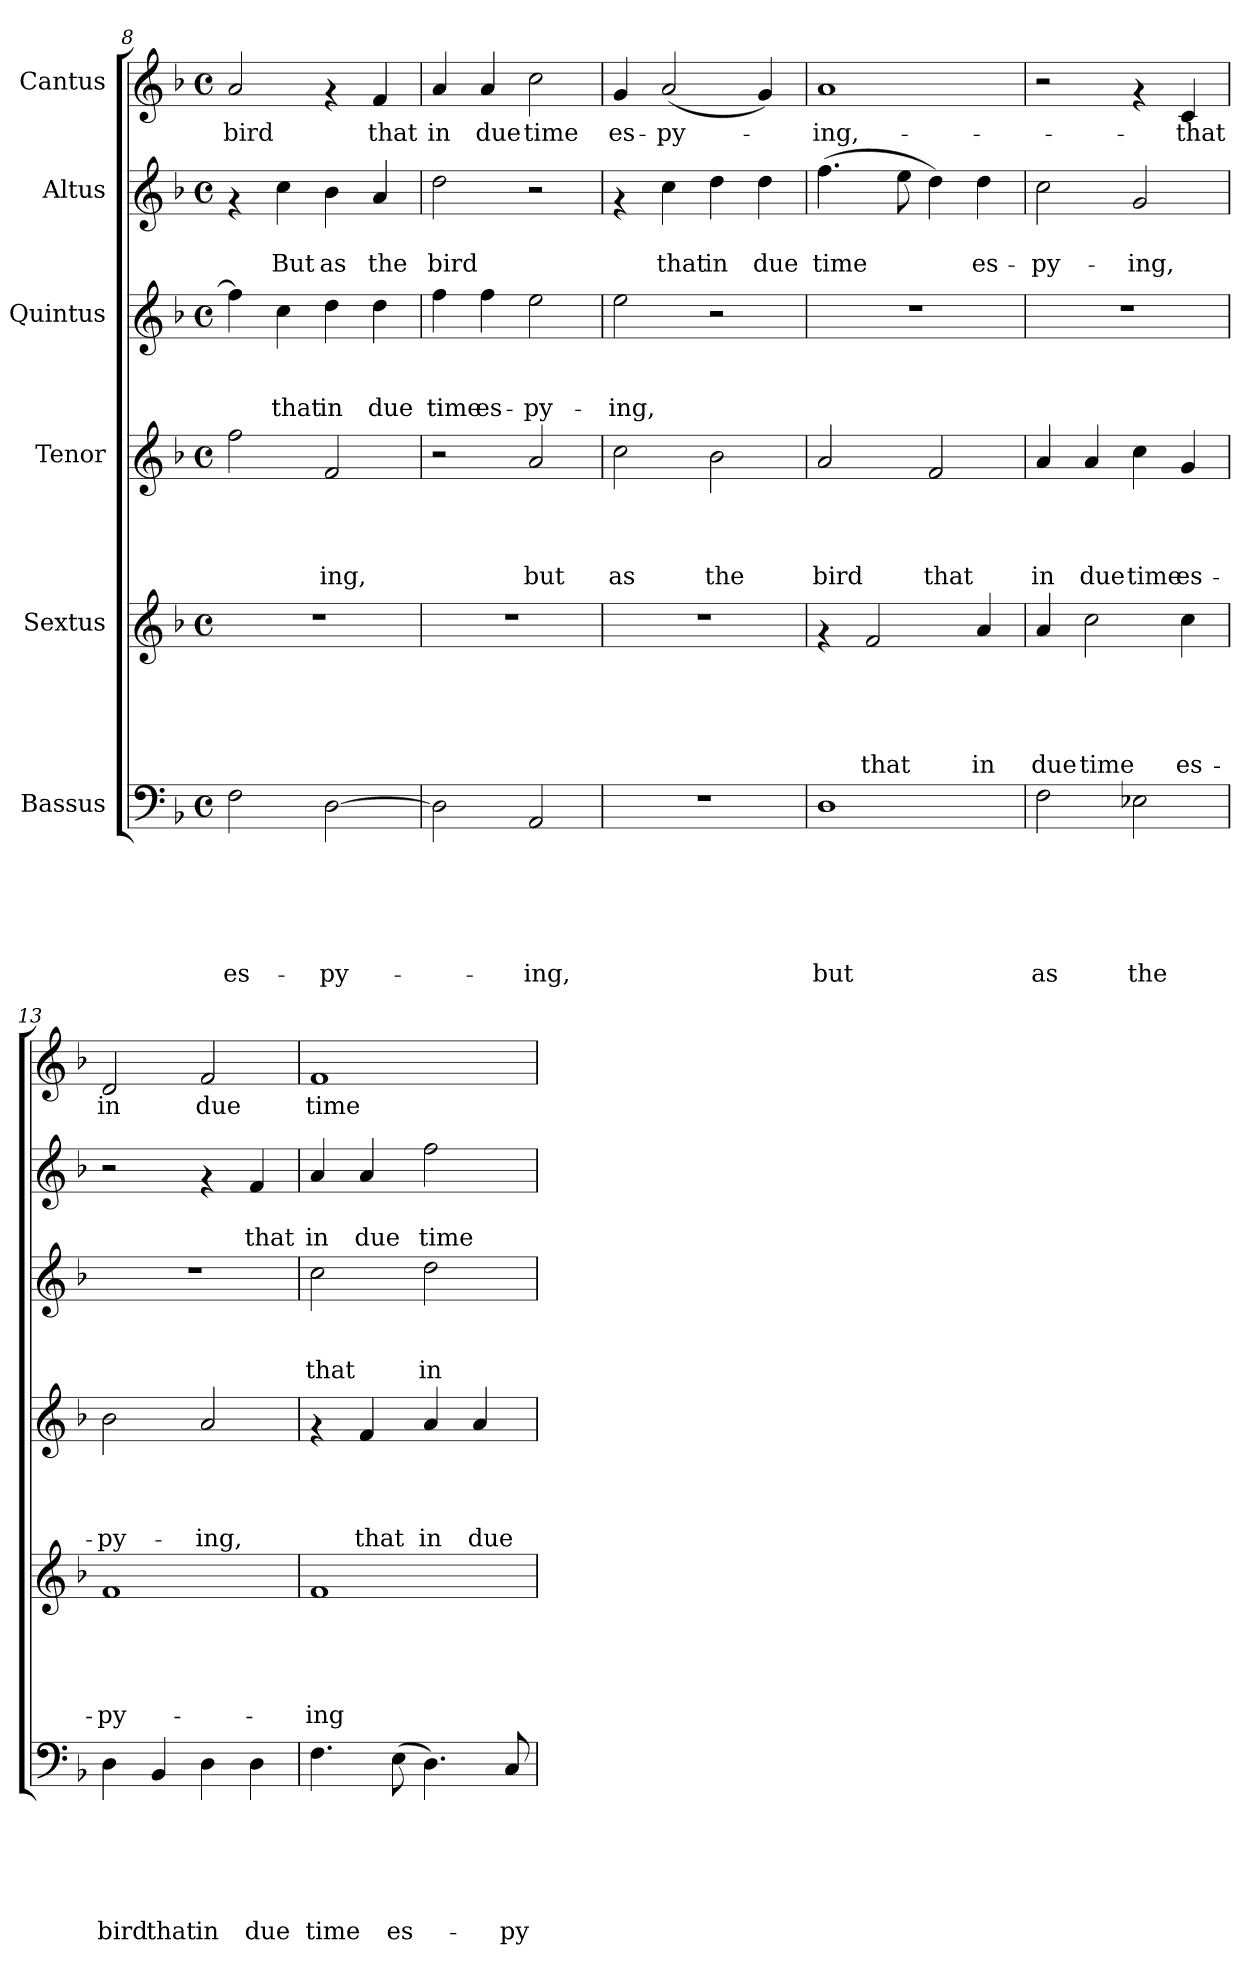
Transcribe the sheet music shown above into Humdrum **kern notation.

**kern	**text	**text	**text	**text	**text	**text	**kern	**text	**text	**text	**text	**text	**kern	**text	**text	**text	**text	**kern	**text	**text	**text	**kern	**text	**text	**kern	**text
*part6	*part6	*part6	*part6	*part6	*part6	*part6	*part5	*part5	*part5	*part5	*part5	*part5	*part4	*part4	*part4	*part4	*part4	*part3	*part3	*part3	*part3	*part2	*part2	*part2	*part1	*part1
*staff6	*staff6	*staff6	*staff6	*staff6	*staff6	*staff6	*staff5	*staff5	*staff5	*staff5	*staff5	*staff5	*staff4	*staff4	*staff4	*staff4	*staff4	*staff3	*staff3	*staff3	*staff3	*staff2	*staff2	*staff2	*staff1	*staff1
*I"Bassus	*	*	*	*	*	*	*I"Sextus	*	*	*	*	*	*I"Tenor	*	*	*	*	*I"Quintus	*	*	*	*I"Altus	*	*	*I"Cantus	*
*clefF4	*	*	*	*	*	*	*clefG2	*	*	*	*	*	*clefG2	*	*	*	*	*clefG2	*	*	*	*clefG2	*	*	*clefG2	*
*k[b-]	*	*	*	*	*	*	*k[b-]	*	*	*	*	*	*k[b-]	*	*	*	*	*k[b-]	*	*	*	*k[b-]	*	*	*k[b-]	*
*F:	*	*	*	*	*	*	*F:	*	*	*	*	*	*F:	*	*	*	*	*F:	*	*	*	*F:	*	*	*F:	*
*M4/4	*	*	*	*	*	*	*M4/4	*	*	*	*	*	*M4/4	*	*	*	*	*M4/4	*	*	*	*M4/4	*	*	*M4/4	*
*met(c)	*	*	*	*	*	*	*met(c)	*	*	*	*	*	*met(c)	*	*	*	*	*met(c)	*	*	*	*met(c)	*	*	*met(c)	*
=8	=8	=8	=8	=8	=8	=8	=8	=8	=8	=8	=8	=8	=8	=8	=8	=8	=8	=8	=8	=8	=8	=8	=8	=8	=8	=8
!	!	!	!	!	!	!LO:LY:b	!	!	!	!	!	!	!	!	!	!	!	!	!	!	!	!	!	!	!	!LO:LY:b
2F\	.	.	.	.	.	es-	1r	.	.	.	.	.	2ff\	.	.	.	.	4ff\]	.	.	.	4rf	.	.	2a/	bird
!	!	!	!	!	!	!	!	!	!	!	!	!	!	!	!	!	!	!	!	!	!LO:LY:b	!	!	!LO:LY:b	!	!
.	.	.	.	.	.	.	.	.	.	.	.	.	.	.	.	.	.	4cc\	.	.	that	4cc\	.	But	.	.
!	!	!	!	!	!	!LO:LY:b	!	!	!	!	!	!	!	!	!	!	!LO:LY:b	!	!	!	!LO:LY:b	!	!	!LO:LY:b	!	!
[>2D\	.	.	.	.	.	-py-	.	.	.	.	.	.	2f/	.	.	.	-ing,	4dd\	.	.	in	4b-\	.	as	4rf	.
!	!	!	!	!	!	!	!	!	!	!	!	!	!	!	!	!	!	!	!	!	!LO:LY:b	!	!	!LO:LY:b	!	!LO:LY:b
.	.	.	.	.	.	.	.	.	.	.	.	.	.	.	.	.	.	4dd\	.	.	due	4a/	.	the	4f/	that
=9	=9	=9	=9	=9	=9	=9	=9	=9	=9	=9	=9	=9	=9	=9	=9	=9	=9	=9	=9	=9	=9	=9	=9	=9	=9	=9
!	!	!	!	!	!	!	!	!	!	!	!	!	!	!	!	!	!	!	!	!	!LO:LY:b	!	!	!LO:LY:b	!	!LO:LY:b
2D\]	.	.	.	.	.	.	1r	.	.	.	.	.	2r	.	.	.	.	4ff\	.	.	time	2dd\	.	bird	4a/	in
!	!	!	!	!	!	!	!	!	!	!	!	!	!	!	!	!	!	!	!	!	!LO:LY:b	!	!	!	!	!LO:LY:b
.	.	.	.	.	.	.	.	.	.	.	.	.	.	.	.	.	.	4ff\	.	.	es-	.	.	.	4a/	due
!	!	!	!	!	!	!LO:LY:b	!	!	!	!	!	!	!	!	!	!	!LO:LY:b	!	!	!	!LO:LY:b	!	!	!	!	!LO:LY:b
2AA/	.	.	.	.	.	-ing,	.	.	.	.	.	.	2a/	.	.	.	but	2ee\	.	.	-py-	2r	.	.	2cc\	time
=10	=10	=10	=10	=10	=10	=10	=10	=10	=10	=10	=10	=10	=10	=10	=10	=10	=10	=10	=10	=10	=10	=10	=10	=10	=10	=10
!	!	!	!	!	!	!	!	!	!	!	!	!	!	!	!	!	!LO:LY:b	!	!	!	!LO:LY:b	!	!	!	!	!LO:LY:b
1r	.	.	.	.	.	.	1r	.	.	.	.	.	2cc\	.	.	.	as	2ee\	.	.	-ing,	4rf	.	.	4g/	es-
!	!	!	!	!	!	!	!	!	!	!	!	!	!	!	!	!	!	!	!	!	!	!	!	!LO:LY:b	!	!LO:LY:b
.	.	.	.	.	.	.	.	.	.	.	.	.	.	.	.	.	.	.	.	.	.	4cc\	.	that	(<2a/	-py-
!	!	!	!	!	!	!	!	!	!	!	!	!	!	!	!	!	!LO:LY:b	!	!	!	!	!	!	!LO:LY:b	!	!
.	.	.	.	.	.	.	.	.	.	.	.	.	2b-\	.	.	.	the	2r	.	.	.	4dd\	.	in	.	.
!	!	!	!	!	!	!	!	!	!	!	!	!	!	!	!	!	!	!	!	!	!	!	!	!LO:LY:b	!	!
.	.	.	.	.	.	.	.	.	.	.	.	.	.	.	.	.	.	.	.	.	.	4dd\	.	due	4g/)	.
=11	=11	=11	=11	=11	=11	=11	=11	=11	=11	=11	=11	=11	=11	=11	=11	=11	=11	=11	=11	=11	=11	=11	=11	=11	=11	=11
!	!	!	!	!	!	!LO:LY:b	!	!	!	!	!	!	!	!	!	!	!LO:LY:b	!	!	!	!	!	!	!LO:LY:b	!	!LO:LY:b
1D	.	.	.	.	.	but	4rf	.	.	.	.	.	2a/	.	.	.	bird	1r	.	.	.	(>4.ff\	.	time	1a	-ing,-
!	!	!	!	!	!	!	!	!	!	!	!	!LO:LY:b	!	!	!	!	!	!	!	!	!	!	!	!	!	!
.	.	.	.	.	.	.	2f/	.	.	.	.	that	.	.	.	.	.	.	.	.	.	.	.	.	.	.
.	.	.	.	.	.	.	.	.	.	.	.	.	.	.	.	.	.	.	.	.	.	8ee\	.	.	.	.
!	!	!	!	!	!	!	!	!	!	!	!	!	!	!	!	!	!LO:LY:b	!	!	!	!	!	!	!	!	!
.	.	.	.	.	.	.	.	.	.	.	.	.	2f/	.	.	.	that	.	.	.	.	4dd\)	.	.	.	.
!	!	!	!	!	!	!	!	!	!	!	!	!LO:LY:b	!	!	!	!	!	!	!	!	!	!	!	!LO:LY:b	!	!
.	.	.	.	.	.	.	4a/	.	.	.	.	in	.	.	.	.	.	.	.	.	.	4dd\	.	es-	.	.
=12	=12	=12	=12	=12	=12	=12	=12	=12	=12	=12	=12	=12	=12	=12	=12	=12	=12	=12	=12	=12	=12	=12	=12	=12	=12	=12
!	!	!	!	!	!	!LO:LY:b	!	!	!	!	!	!LO:LY:b	!	!	!	!	!LO:LY:b	!	!	!	!	!	!	!LO:LY:b	!	!
2F\	.	.	.	.	.	as	4a/	.	.	.	.	due	4a/	.	.	.	in	1r	.	.	.	2cc\	.	-py-	2r	.
!	!	!	!	!	!	!	!	!	!	!	!	!LO:LY:b	!	!	!	!	!LO:LY:b	!	!	!	!	!	!	!	!	!
.	.	.	.	.	.	.	2cc\	.	.	.	.	time	4a/	.	.	.	due	.	.	.	.	.	.	.	.	.
!	!	!	!	!	!	!LO:LY:b	!	!	!	!	!	!	!	!	!	!	!LO:LY:b	!	!	!	!	!	!	!LO:LY:b	!	!
2E-X\	.	.	.	.	.	the	.	.	.	.	.	.	4cc\	.	.	.	time	.	.	.	.	2g/	.	-ing,	4rf	.
!	!	!	!	!	!	!	!	!	!	!	!	!LO:LY:b	!	!	!	!	!LO:LY:b	!	!	!	!	!	!	!	!	!LO:LY:b
.	.	.	.	.	.	.	4cc\	.	.	.	.	es-	4g/	.	.	.	es-	.	.	.	.	.	.	.	4c/	-that
!!LO:PB:g=z
=13	=13	=13	=13	=13	=13	=13	=13	=13	=13	=13	=13	=13	=13	=13	=13	=13	=13	=13	=13	=13	=13	=13	=13	=13	=13	=13
!	!	!	!	!	!	!LO:LY:b	!	!	!	!	!	!LO:LY:b	!	!	!	!	!LO:LY:b	!	!	!	!	!	!	!	!	!LO:LY:b
4D\	.	.	.	.	.	bird	1f	.	.	.	.	-py-	2b-\	.	.	.	-py-	1r	.	.	.	2r	.	.	2d/	in
!	!	!	!	!	!	!LO:LY:b	!	!	!	!	!	!	!	!	!	!	!	!	!	!	!	!	!	!	!	!
4BB-/	.	.	.	.	.	that	.	.	.	.	.	.	.	.	.	.	.	.	.	.	.	.	.	.	.	.
!	!	!	!	!	!	!LO:LY:b	!	!	!	!	!	!	!	!	!	!	!LO:LY:b	!	!	!	!	!	!	!	!	!LO:LY:b
4D\	.	.	.	.	.	in	.	.	.	.	.	.	2a/	.	.	.	-ing,	.	.	.	.	4rf	.	.	2f/	due
!	!	!	!	!	!	!LO:LY:b	!	!	!	!	!	!	!	!	!	!	!	!	!	!	!	!	!	!LO:LY:b	!	!
4D\	.	.	.	.	.	due	.	.	.	.	.	.	.	.	.	.	.	.	.	.	.	4f/	.	that	.	.
=14	=14	=14	=14	=14	=14	=14	=14	=14	=14	=14	=14	=14	=14	=14	=14	=14	=14	=14	=14	=14	=14	=14	=14	=14	=14	=14
!	!	!	!	!	!	!LO:LY:b	!	!	!	!	!	!LO:LY:b	!	!	!	!	!	!	!	!	!LO:LY:b	!	!	!LO:LY:b	!	!LO:LY:b
4.F\	.	.	.	.	.	time	1f	.	.	.	.	-ing	4rf	.	.	.	.	2cc\	.	.	that	4a/	.	in	1f	time
!	!	!	!	!	!	!	!	!	!	!	!	!	!	!	!	!	!LO:LY:b	!	!	!	!	!	!	!LO:LY:b	!	!
.	.	.	.	.	.	.	.	.	.	.	.	.	4f/	.	.	.	that	.	.	.	.	4a/	.	due	.	.
!	!	!	!	!	!	!LO:LY:b	!	!	!	!	!	!	!	!	!	!	!	!	!	!	!	!	!	!	!	!
(>8E\	.	.	.	.	.	es-	.	.	.	.	.	.	.	.	.	.	.	.	.	.	.	.	.	.	.	.
!	!	!	!	!	!	!	!	!	!	!	!	!	!	!	!	!	!LO:LY:b	!	!	!	!LO:LY:b	!	!	!LO:LY:b	!	!
4.D\)	.	.	.	.	.	.	.	.	.	.	.	.	4a/	.	.	.	in	2dd\	.	.	in	2ff\	.	time	.	.
!	!	!	!	!	!	!	!	!	!	!	!	!	!	!	!	!	!LO:LY:b	!	!	!	!	!	!	!	!	!
.	.	.	.	.	.	.	.	.	.	.	.	.	4a/	.	.	.	due	.	.	.	.	.	.	.	.	.
!	!	!	!	!	!	!LO:LY:b	!	!	!	!	!	!	!	!	!	!	!	!	!	!	!	!	!	!	!	!
8C/	.	.	.	.	.	-py-	.	.	.	.	.	.	.	.	.	.	.	.	.	.	.	.	.	.	.	.
=	=	=	=	=	=	=	=	=	=	=	=	=	=	=	=	=	=	=	=	=	=	=	=	=	=	=
*-	*-	*-	*-	*-	*-	*-	*-	*-	*-	*-	*-	*-	*-	*-	*-	*-	*-	*-	*-	*-	*-	*-	*-	*-	*-	*-
